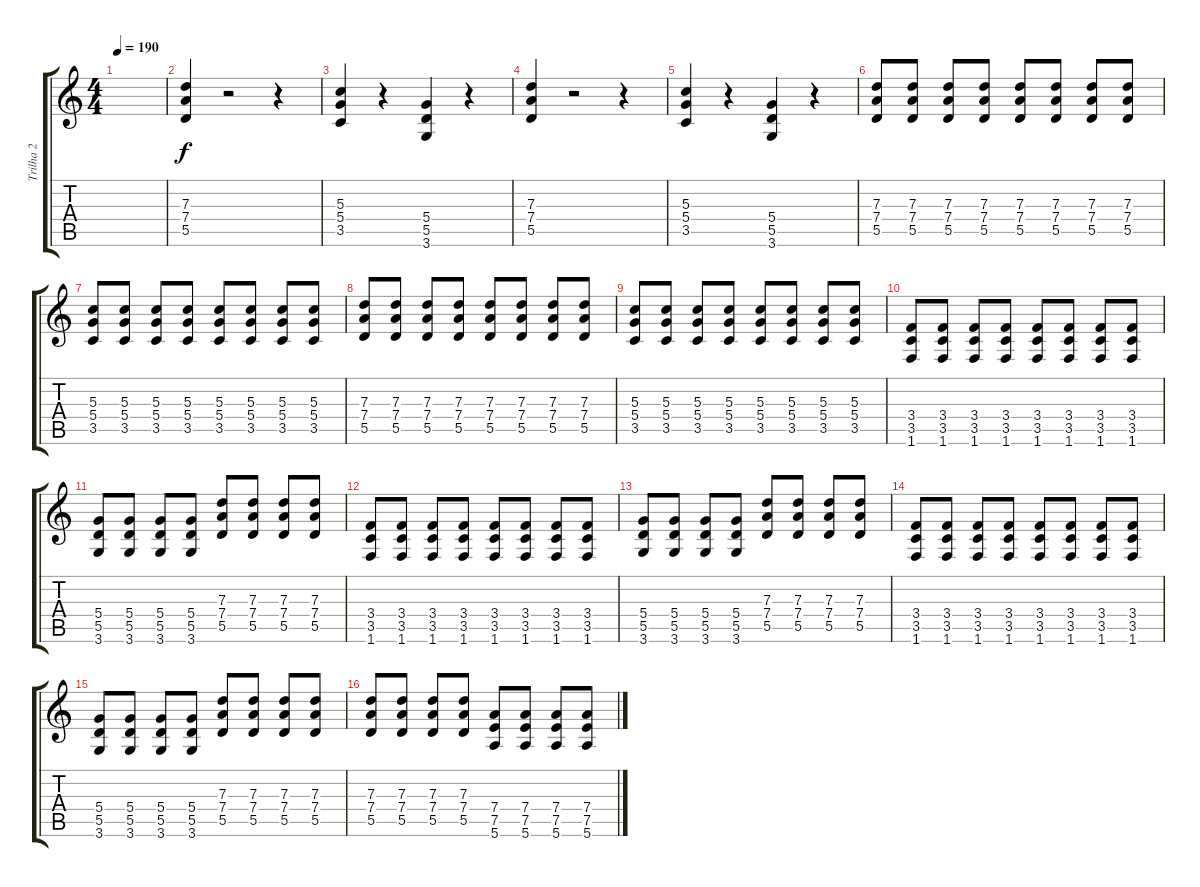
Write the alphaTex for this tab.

\track ("Trilha 2" "Trilha 2") {instrument distortionguitar}
\staff {score tabs}
\tuning (E4 B3 G3 D3 A2 E2) {hide}
\ts (4 4)
\tempo 190
\clef g2
\ks c
|
(7.3 7.4 5.5).4 r.2 r.4 |
(5.3 5.4 3.5).4 r.4 (5.4 5.5 3.6).4 r.4 |
(7.3 7.4 5.5).4 r.2 r.4 |
(5.3 5.4 3.5).4 r.4 (5.4 5.5 3.6).4 r.4 |
(7.3 7.4 5.5).8 (7.3 7.4 5.5).8 (7.3 7.4 5.5).8 (7.3 7.4 5.5).8 (7.3 7.4 5.5).8 (7.3 7.4 5.5).8 (7.3 7.4 5.5).8 (7.3 7.4 5.5).8 |
(5.3 5.4 3.5).8 (5.3 5.4 3.5).8 (5.3 5.4 3.5).8 (5.3 5.4 3.5).8 (5.3 5.4 3.5).8 (5.3 5.4 3.5).8 (5.3 5.4 3.5).8 (5.3 5.4 3.5).8 |
(7.3 7.4 5.5).8 (7.3 7.4 5.5).8 (7.3 7.4 5.5).8 (7.3 7.4 5.5).8 (7.3 7.4 5.5).8 (7.3 7.4 5.5).8 (7.3 7.4 5.5).8 (7.3 7.4 5.5).8 |
(5.3 5.4 3.5).8 (5.3 5.4 3.5).8 (5.3 5.4 3.5).8 (5.3 5.4 3.5).8 (5.3 5.4 3.5).8 (5.3 5.4 3.5).8 (5.3 5.4 3.5).8 (5.3 5.4 3.5).8 |
(3.4 3.5 1.6).8 (3.4 3.5 1.6).8 (3.4 3.5 1.6).8 (3.4 3.5 1.6).8 (3.4 3.5 1.6).8 (3.4 3.5 1.6).8 (3.4 3.5 1.6).8 (3.4 3.5 1.6).8 |
(5.4 5.5 3.6).8 (5.4 5.5 3.6).8 (5.4 5.5 3.6).8 (5.4 5.5 3.6).8 (7.3 7.4 5.5).8 (7.3 7.4 5.5).8 (7.3 7.4 5.5).8 (7.3 7.4 5.5).8 |
(3.4 3.5 1.6).8 (3.4 3.5 1.6).8 (3.4 3.5 1.6).8 (3.4 3.5 1.6).8 (3.4 3.5 1.6).8 (3.4 3.5 1.6).8 (3.4 3.5 1.6).8 (3.4 3.5 1.6).8 |
(5.4 5.5 3.6).8 (5.4 5.5 3.6).8 (5.4 5.5 3.6).8 (5.4 5.5 3.6).8 (7.3 7.4 5.5).8 (7.3 7.4 5.5).8 (7.3 7.4 5.5).8 (7.3 7.4 5.5).8 |
(3.4 3.5 1.6).8 (3.4 3.5 1.6).8 (3.4 3.5 1.6).8 (3.4 3.5 1.6).8 (3.4 3.5 1.6).8 (3.4 3.5 1.6).8 (3.4 3.5 1.6).8 (3.4 3.5 1.6).8 |
(5.4 5.5 3.6).8 (5.4 5.5 3.6).8 (5.4 5.5 3.6).8 (5.4 5.5 3.6).8 (7.3 7.4 5.5).8 (7.3 7.4 5.5).8 (7.3 7.4 5.5).8 (7.3 7.4 5.5).8 |
(7.3 7.4 5.5).8 (7.3 7.4 5.5).8 (7.3 7.4 5.5).8 (7.3 7.4 5.5).8 (7.4 7.5 5.6).8 (7.4 7.5 5.6).8 (7.4 7.5 5.6).8 (7.4 7.5 5.6).8
